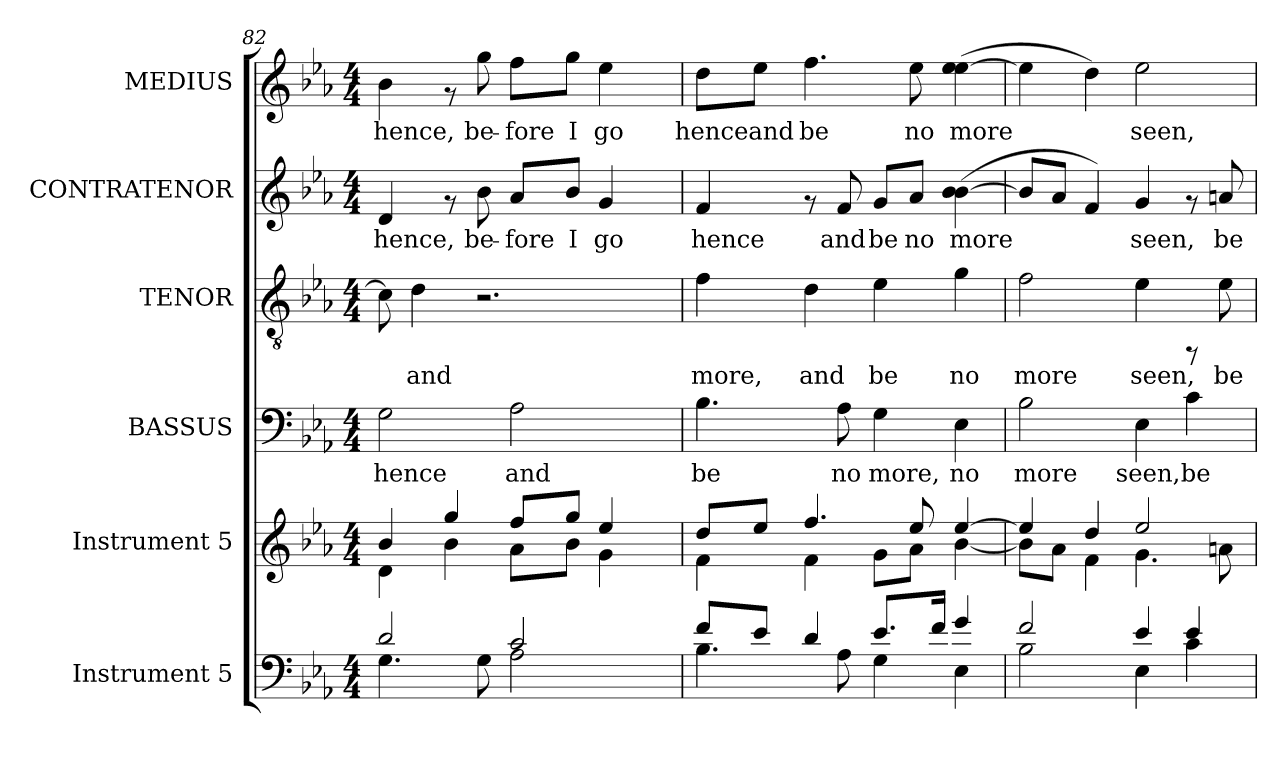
**kern	**kern	**kern	**text	**kern	**text	**kern	**text	**kern	**text
*part6	*part5	*part4	*part4	*part3	*part3	*part2	*part2	*part1	*part1
*staff6	*staff5	*staff4	*staff4	*staff3	*staff3	*staff2	*staff2	*staff1	*staff1
*I"Instrument 5	*I"Instrument 5	*I"BASSUS	*	*I"TENOR	*	*I"CONTRATENOR	*	*I"MEDIUS	*
*	*	*I'B	*	*I'T	*	*	*	*	*
*clefF4	*clefG2	*clefF4	*	*clefGv2	*	*clefG2	*	*clefG2	*
*k[b-e-a-]	*k[b-e-a-]	*k[b-e-a-]	*	*k[b-e-a-]	*	*k[b-e-a-]	*	*k[b-e-a-]	*
*E-:	*E-:	*E-:	*	*E-:	*	*E-:	*	*E-:	*
*M4/4	*M4/4	*M4/4	*	*M4/4	*	*M4/4	*	*M4/4	*
=82	=82	=82	=82	=82	=82	=82	=82	=82	=82
*^	*^	*	*	*	*	*	*	*	*
!	!	!	!	!	!LO:LY:b	!	!	!	!LO:LY:b:cj	!	!LO:LY:b:cj
2d/	4.G\	4b-/	4d\	2G\	hence	8c\]	.	4d/	hence,	4b-\	hence,
!	!	!	!	!	!	!	!LO:LY:b:cj	!	!	!	!
.	.	.	.	.	.	4d\	and	.	.	.	.
.	.	4gg/	4b-\	.	.	.	.	8rf	.	8rf	.
!	!	!	!	!	!	!	!	!	!LO:LY:b:cj	!	!LO:LY:b:cj
.	8G\	.	.	.	.	2.r	.	8b-\	be-	8gg\	be-
!	!	!	!	!	!LO:LY:b	!	!	!	!LO:LY:b:cj	!	!LO:LY:b:cj
2c/	2A-\	8ff/L	8a-\L	2A-\	and	.	.	8a-/L	-fore	8ff\L	-fore
!	!	!	!	!	!	!	!	!	!LO:LY:b:cj	!	!LO:LY:b:cj
.	.	8gg/J	8b-\J	.	.	.	.	8b-/J	I	8gg\J	I
!	!	!	!	!	!	!	!	!	!LO:LY:b:cj	!	!LO:LY:b:cj
.	.	4ee-/	4g\	.	.	.	.	4g/	go	4ee-\	go
8ryy	8ryy	8ryy	8ryy	8ryy	.	.	.	8ryy	.	8ryy	.
=83	=83	=83	=83	=83	=83	=83	=83	=83	=83	=83	=83
!	!	!	!	!	!LO:LY:b	!	!LO:LY:b:cj	!	!LO:LY:b:cj	!	!LO:LY:b:cj
8f/L	4.B-\	8dd/L	4f\	4.B-\	be	4f\	more,	4f/	hence	8dd\L	hence
!	!	!	!	!	!	!	!	!	!	!	!LO:LY:b:cj
8e-/J	.	8ee-/J	.	.	.	.	.	.	.	8ee-\J	and
!	!	!	!	!	!	!	!LO:LY:b:cj	!	!	!	!LO:LY:b:cj
4d/	.	4.ff/	4f\	.	.	4d\	and	8rf	.	4.ff\	be
!	!	!	!	!	!LO:LY:b	!	!	!	!LO:LY:b:cj	!	!
.	8A-\	.	.	8A-\	no	.	.	8f/	and	.	.
!	!	!	!	!	!LO:LY:b	!	!LO:LY:b:cj	!	!LO:LY:b:cj	!	!
8.e-/L	4G\	.	8g\L	4G\	more,	4e-\	be	8g/L	be	.	.
!	!	!	!	!	!	!	!	!	!LO:LY:b:cj	!	!LO:LY:b:cj
.	.	8ee-/	8a-\J	.	.	.	.	8a-/J	no	8ee-\	no
16f/J	.	.	.	.	.	.	.	.	.	.	.
!	!	!	!	!	!LO:LY:b	!	!LO:LY:b:cj	!	!LO:LY:b:cj	!	!LO:LY:b:cj
4g/	4E-\	[>4ee-/	[<4b-\	4E-\	no	4g\	no	(>4b-\ [>4b-\	more	(>4ee-\ [>4ee-\	more
=84	=84	=84	=84	=84	=84	=84	=84	=84	=84	=84	=84
!	!	!	!	!	!LO:LY:b	!	!LO:LY:b:cj	!	!LO:LY:b:cj	!	!LO:LY:b:cj
2f/	2B-\	4ee-/]	8b-\L]	2B-\	more	2f\	more	8b-/L]	.	4ee-\]	.
!	!	!	!	!	!	!	!	!	!LO:LY:b:cj	!	!
.	.	.	8a-\J	.	.	.	.	8a-/J	.	.	.
!	!	!	!	!	!	!	!	!	!LO:LY:b:cj	!	!LO:LY:b:cj
.	.	4dd/	4f\	.	.	.	.	4f/)	.	4dd\)	.
!	!	!	!	!	!LO:LY:b	!	!LO:LY:b:cj	!	!LO:LY:b:cj	!	!LO:LY:b:cj
4e-/	4E-\	2ee-/	4.g\	4E-\	seen,	4e-\	seen,	4g/	seen,	2ee-\	seen,
!	!	!	!	!	!LO:LY:b	!	!	!	!	!	!
4e-/	4c\	.	.	4c\	be-	8rFF	.	8rf	.	.	.
!	!	!	!	!	!	!	!LO:LY:b:cj	!	!LO:LY:b:cj	!	!
.	.	.	8an\	.	.	8e-\	be-	8an/	be-	.	.
*v	*v	*	*	*	*	*	*	*	*	*	*
*	*v	*v	*	*	*	*	*	*	*	*
=	=	=	=	=	=	=	=	=	=
*-	*-	*-	*-	*-	*-	*-	*-	*-	*-
